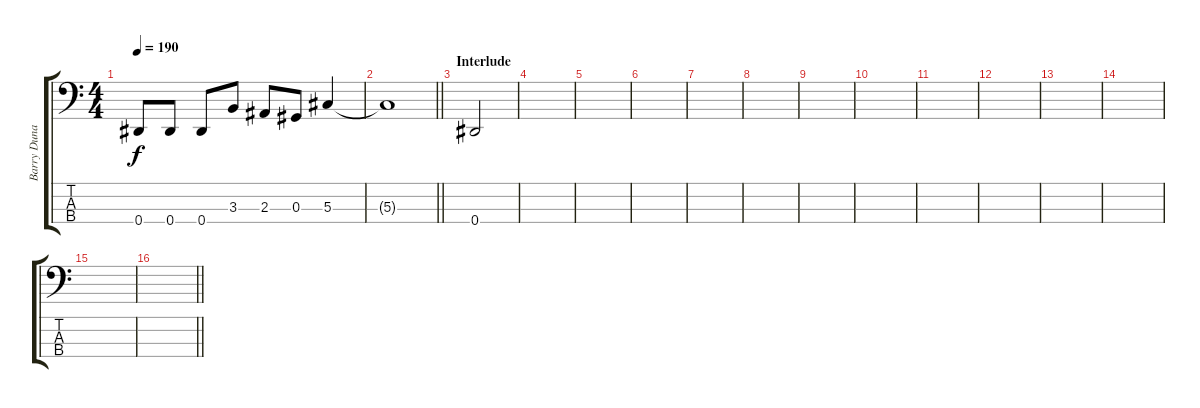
\track ("Barry Dunaway" "Barry Duna") {instrument electricbassfinger}
\staff {score tabs}
\tuning (Gb2 Db2 Ab1 Eb1) {hide}
\ts (4 4)
\tempo 190
\clef f4
\ks c
0.4.8{dy f} 0.4.8 0.4.8 3.3.8 2.3.8 0.3.8 5.3.4 |
\barLineRight lightlight
5.3{t}.1 |
\section ("" "Interlude")
0.4.2 |
|
|
|
|
|
|
|
|
|
|
|
|
\barLineRight lightlight
